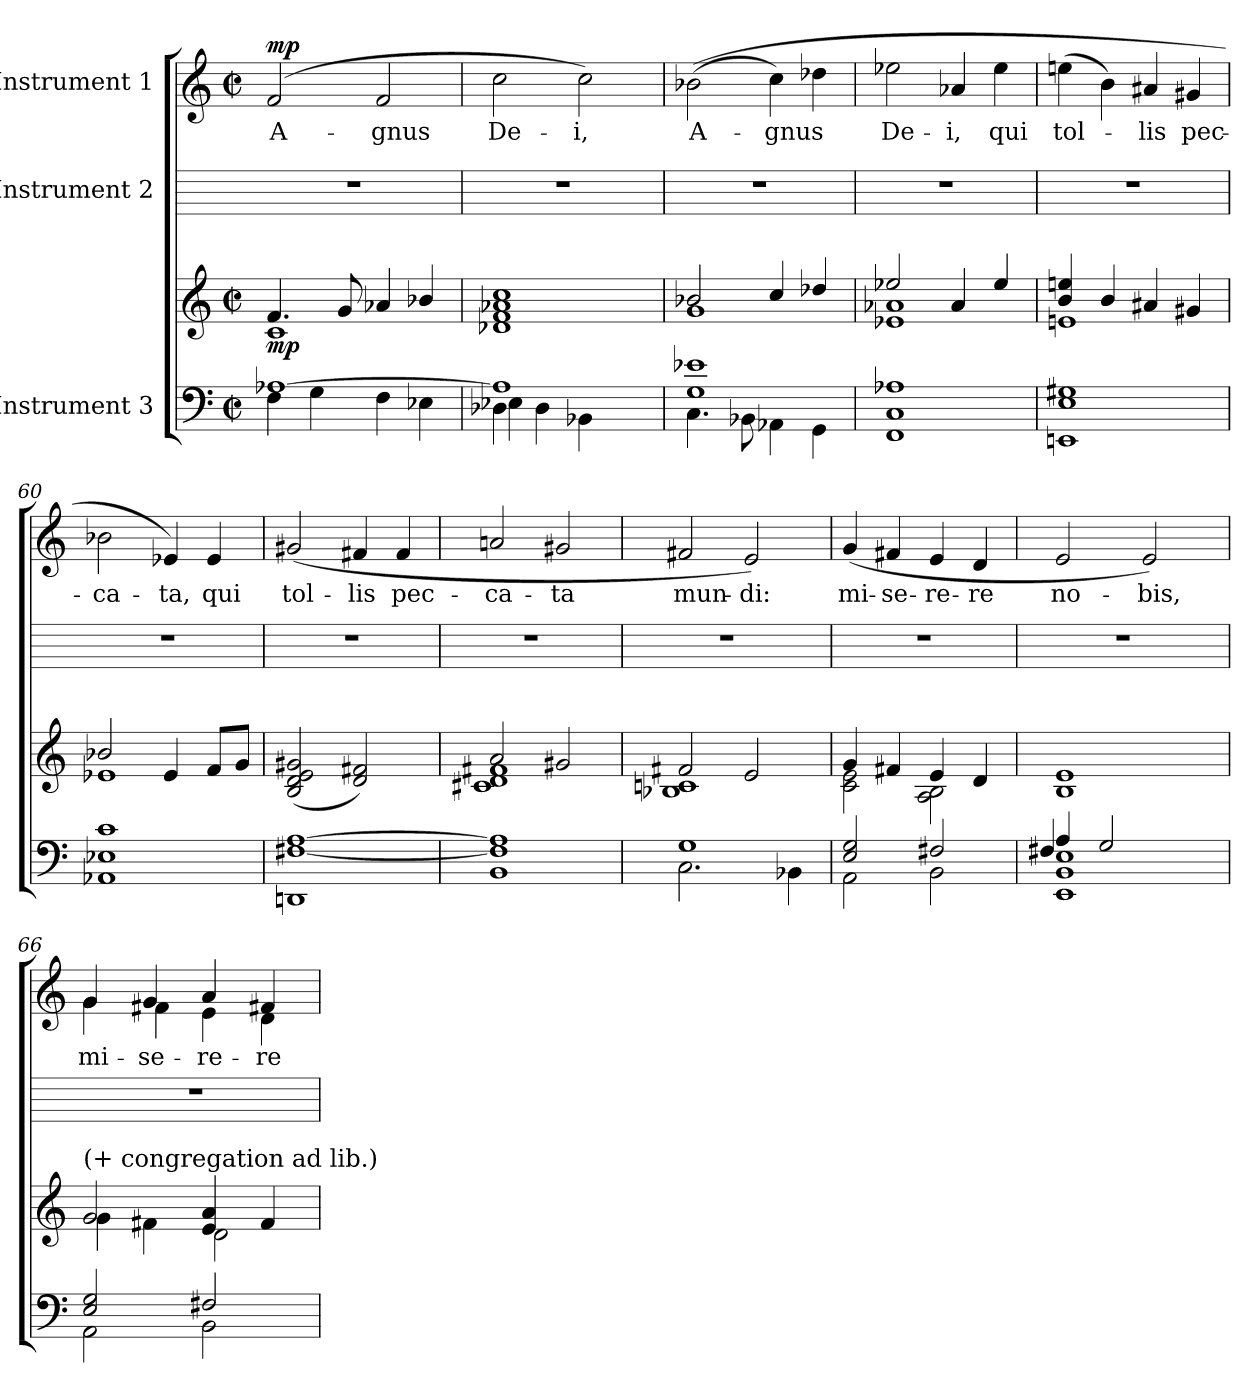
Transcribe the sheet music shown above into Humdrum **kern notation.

**kern	**kern	**dynam	**kern	**kern	**text	**dynam
*part3	*part3	*part3	*part2	*part1	*part1	*part1
*staff4	*staff3	*staff3/4	*staff2	*staff1	*staff1	*staff1
*I"Instrument 3	*	*	*I"Instrument 2	*I"Instrument 1	*	*
!!LO:PB:g=z
*stria5	*stria5	*	*stria5	*stria5	*	*
*clefF4	*clefG2	*	*	*clefG2	*	*
*M2/2	*M2/2	*	*	*M2/2	*	*
*met(c|)	*met(c|)	*	*	*met(c|)	*	*
=1	=1	=1	=1	=1	=1	=1
*^	*^	*	*	*	*	*
!	!	!	!	!LO:DY:b	!	!	!LO:LY:b:cj	!LO:DY:a
[>1A-X	4F\	4.f/	1c	mp	1r	(>2f/	A-	mp
.	4G\	.	.	.	.	.	.	.
.	.	8g/	.	.	.	.	.	.
!	!	!	!	!	!	!	!LO:LY:b:cj	!
.	4F\	4a-X/	.	.	.	2f/	-gnus	.
.	4E-X\	4b-X/	.	.	.	.	.	.
*	*	*v	*v	*	*	*	*	*
=56	=56	=56	=56	=56	=56	=56	=56
*	*^	*	*	*	*	*	*
!	!	!	!	!	!	!	!LO:LY:b:cj	!
1A-]	4D-X\	4E-X\	1cc 1a-X 1f 1d-X	.	1r	2cc\	De-	.
.	4D-\	2.ryy	.	.	.	.	.	.
!	!	!	!	!	!	!	!LO:LY:b:cj	!
.	4BB-X\	.	.	.	.	2cc\)	-i,	.
.	4ryy	.	.	.	.	.	.	.
*	*v	*v	*	*	*	*	*	*
=57	=57	=57	=57	=57	=57	=57	=57
*	*	*^	*	*	*	*	*
!	!	!	!	!	!	!	!LO:LY:b:cj	!
1e-X 1G	4.C\	2b-X/	1g	.	1r	(>(>2b-X\	A-	.
.	8BB-X\	.	.	.	.	.	.	.
!	!	!	!	!	!	!	!LO:LY:b	!
.	4AA-X\	4cc/	.	.	.	4cc\)	-gnus	.
.	4GG\	4dd-X/	.	.	.	4dd-X\	.	.
=58	=58	=58	=58	=58	=58	=58	=58	=58
!	!	!	!	!	!	!	!LO:LY:b:cj	!
*v	*v	*	*	*	*	*	*	*
1C 1FF 1A-X	2ee-X/	1a-X 1e-X	.	1r	2ee-X\	De-	.
!	!	!	!	!	!	!LO:LY:b:cj	!
.	4a-/	.	.	.	4a-X/	-i,	.
!	!	!	!	!	!	!LO:LY:b:cj	!
.	4ee-/	.	.	.	4ee-\	qui	.
=59	=59	=59	=59	=59	=59	=59	=59
!	!	!	!	!	!	!LO:LY:b:cj	!
1G#X 1E 1EEn	4een/ 4b/	1en	.	1r	(>4een\	tol-	.
.	4b/	.	.	.	4b\)	.	.
!	!	!	!	!	!	!LO:LY:b:cj	!
.	4a#X/	.	.	.	4a#X/	-lis	.
!	!	!	!	!	!	!LO:LY:b:cj	!
.	4g#X/	.	.	.	4g#X/	pec-	.
=60	=60	=60	=60	=60	=60	=60	=60
!	!	!	!	!	!	!LO:LY:b:cj	!
1c 1E-X 1AA-X	2b-X/	1e-X	.	1r	2b-X\	-ca-	.
!	!	!	!	!	!	!LO:LY:b:cj	!
.	4e-/	.	.	.	4e-X/)	-ta,	.
!	!	!	!	!	!	!LO:LY:b:cj	!
.	8f/L	.	.	.	4e-/	qui	.
.	8g/J	.	.	.	.	.	.
*	*v	*v	*	*	*	*	*
!!LO:LB:g=z
=61	=61	=61	=61	=61	=61	=61
!	!	!	!	!	!LO:LY:b:cj	!
[>1A [>1F#X 1DDn	(<2g#X/ 2B/ 2d/ 2e/	.	1r	(>2g#X/	tol-	.
!	!	!	!	!	!LO:LY:b:cj	!
.	2f#X/ 2d/)	.	.	4f#X/	-lis	.
!	!	!	!	!	!LO:LY:b:cj	!
.	.	.	.	4f#/	pec-	.
=62	=62	=62	=62	=62	=62	=62
*	*^	*	*	*	*	*
!	!	!	!	!	!	!LO:LY:b:cj	!
1BB 1A] 1F#]	2a/	1c#X 1f#X 1d	.	1r	2an/	-ca-	.
!	!	!	!	!	!	!LO:LY:b:cj	!
.	2g#X/	.	.	.	2g#X/	-ta	.
=63	=63	=63	=63	=63	=63	=63	=63
*^	*	*	*	*	*	*	*
!	!	!	!	!	!	!	!LO:LY:b:cj	!
1G	2.C\	2f#X/	1B-X 1cn	.	1r	2f#X/	mun-	.
!	!	!	!	!	!	!	!LO:LY:b:cj	!
.	.	2e/	.	.	.	2e/)	-di:	.
.	4BB-X\	.	.	.	.	.	.	.
=64	=64	=64	=64	=64	=64	=64	=64	=64
!	!	!	!	!	!	!	!LO:LY:b	!
2E/ 2G/	2AA\	4g/	2e\ 2c\	.	1r	(>4g/	mi-	.
!	!	!	!	!	!	!	!LO:LY:b:rj	!
.	.	4f#X/	.	.	.	4f#X/	-se-	.
!	!	!	!	!	!	!	!LO:LY:b:cj	!
2F#X/	2BB\	4e/	2A\ 2B\	.	.	4e/	-re-	.
!	!	!	!	!	!	!	!LO:LY:b:cj	!
.	.	4d/	.	.	.	4d/	-re	.
*	*	*v	*v	*	*	*	*	*
=65	=65	=65	=65	=65	=65	=65	=65
*	*^	*	*	*	*	*	*
!	!	!	!	!	!	!	!LO:LY:b:cj	!
4A/	1EE 1E 1BB	4F#X/	1B 1e	.	1r	2e/	no-	.
2G/	.	2.ryy	.	.	.	.	.	.
!	!	!	!	!	!	!	!LO:LY:b:cj	!
.	.	.	.	.	.	2e/)	-bis,	.
4ryy	.	.	.	.	.	.	.	.
*	*v	*v	*	*	*	*	*	*
=66	=66	=66	=66	=66	=66	=66	=66
*	*	*^	*	*	*	*	*
!	!	!LO:TX:a:t=(+ congregation ad lib.)	!	!	!	!	!	!
!	!	!	!	!	!	!	!LO:LY:b:cj	!
*	*	*	*	*	*	*^	*	*
2E/ 2G/	2AA\	2g/	4g\	.	1r	4g/	4g\	mi-	.
!	!	!	!	!	!	!	!	!LO:LY:b:cj	!
.	.	.	4f#X\	.	.	4g/	4f#X\	-se-	.
!	!	!	!	!	!	!	!	!LO:LY:b:cj	!
2F#X/	2BB\	4e/ 4a/	2d\	.	.	4a/	4e\	-re-	.
!	!	!	!	!	!	!	!	!LO:LY:b:cj	!
.	.	4f#/	.	.	.	4f#X/	4d\	-re	.
*v	*v	*	*	*	*	*v	*v	*	*
*	*v	*v	*	*	*	*	*
=	=	=	=	=	=	=
*-	*-	*-	*-	*-	*-	*-
